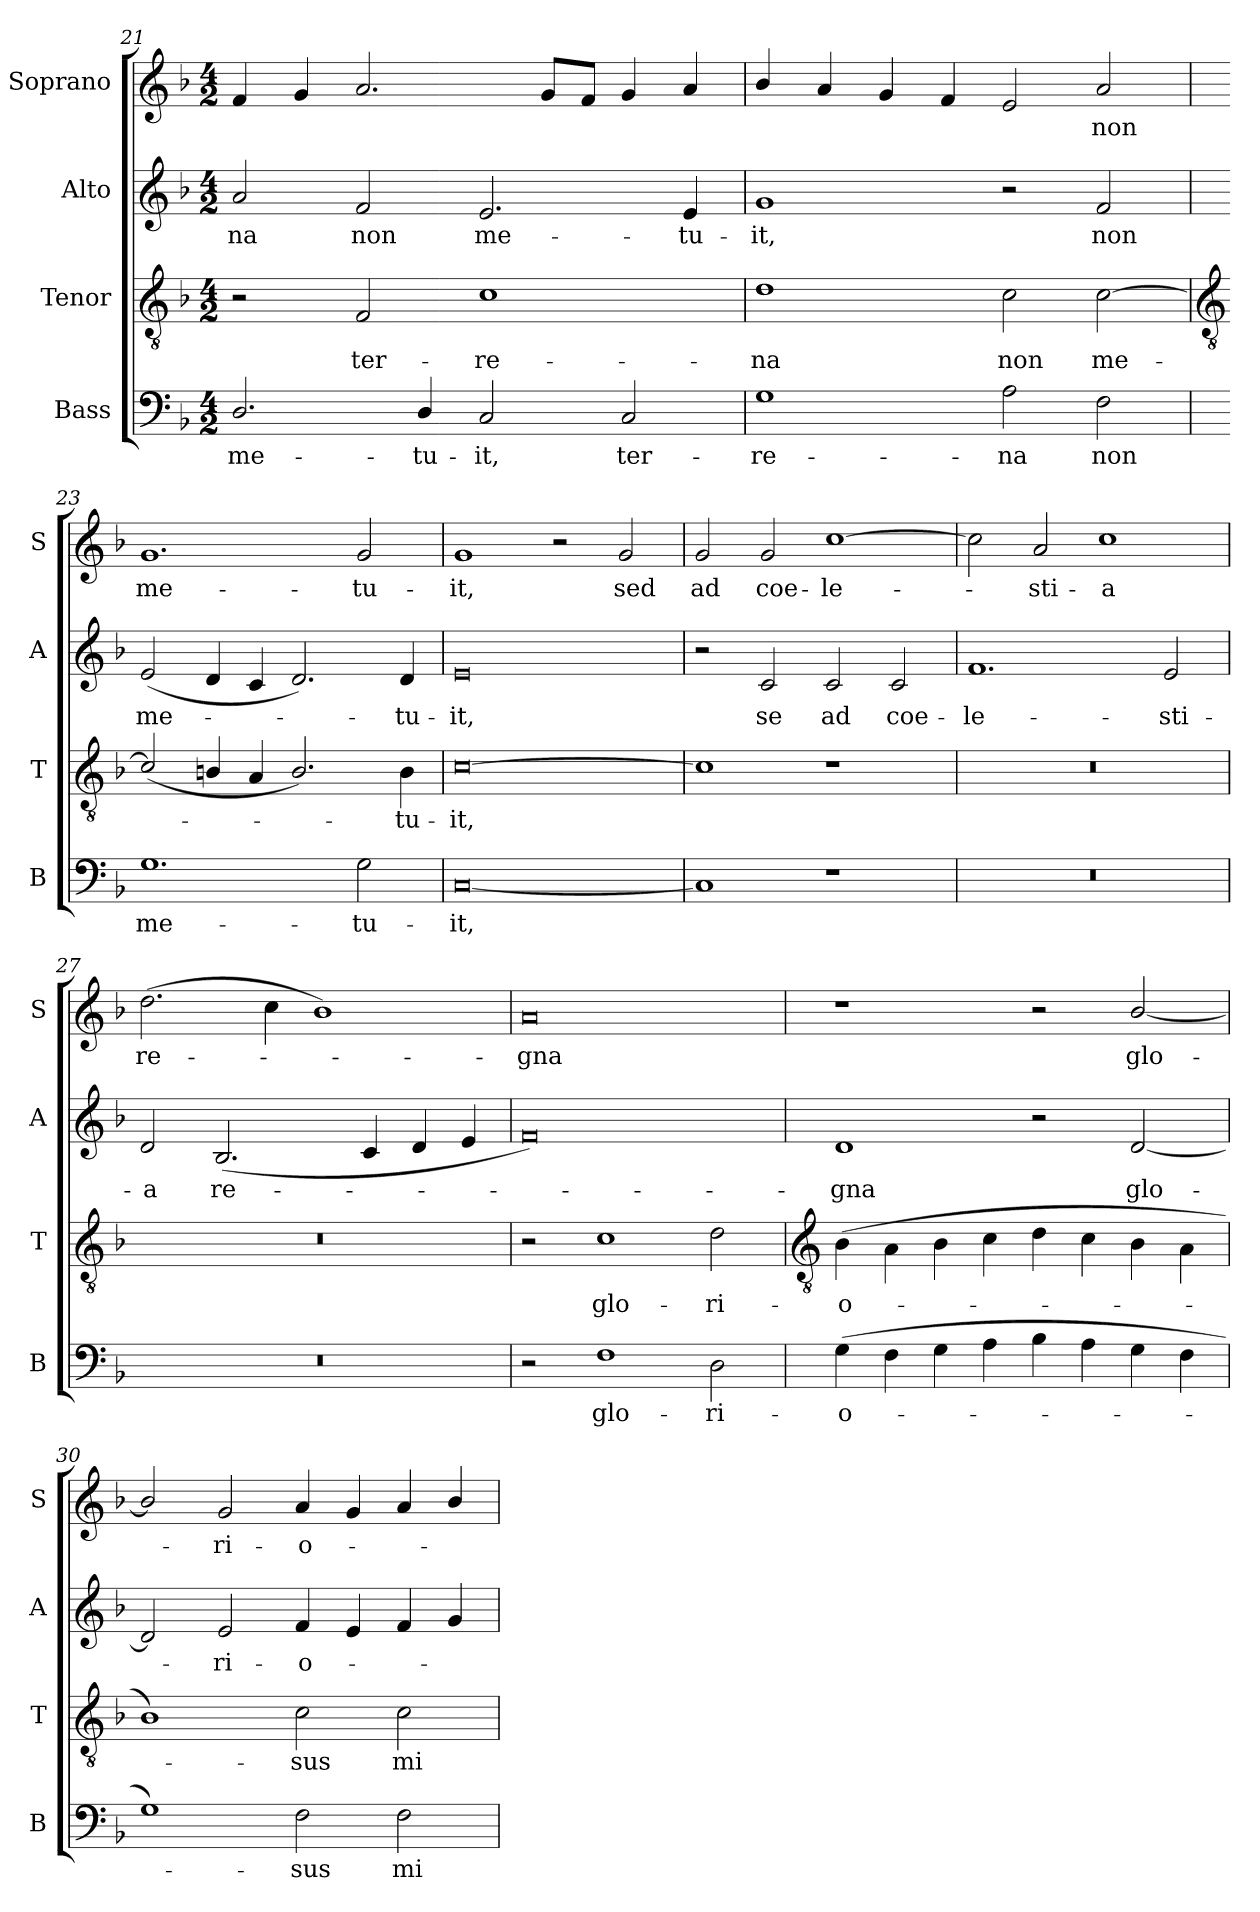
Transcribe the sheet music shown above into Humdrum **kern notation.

**kern	**text	**kern	**text	**kern	**text	**kern	**text
*part4	*part4	*part3	*part3	*part2	*part2	*part1	*part1
*staff4	*staff4	*staff3	*staff3	*staff2	*staff2	*staff1	*staff1
*I"Bass	*	*I"Tenor	*	*I"Alto	*	*I"Soprano	*
*I'B	*	*I'T	*	*I'A	*	*I'S	*
*clefF4	*	*clefGv2	*	*clefG2	*	*clefG2	*
*k[b-]	*	*k[b-]	*	*k[b-]	*	*k[b-]	*
*F:	*	*F:	*	*F:	*	*F:	*
*M4/2	*	*M4/2	*	*M4/2	*	*M4/2	*
=21	=21	=21	=21	=21	=21	=21	=21
!	!LO:LY:b	!	!	!	!LO:LY:b	!	!
2.D/	me-	2r	.	2a	-na	4f	.
.	.	.	.	.	.	4g	.
!	!	!	!LO:LY:b	!	!LO:LY:b	!	!
.	.	2F	ter-	2f	non	2.a	.
!	!LO:LY:b	!	!	!	!	!	!
4D/	-tu-	.	.	.	.	.	.
!	!LO:LY:b	!	!LO:LY:b	!	!LO:LY:b	!	!
2C	-it,	1c	-re-	2.e	me-	.	.
.	.	.	.	.	.	8gL	.
.	.	.	.	.	.	8fJ	.
!	!LO:LY:b	!	!	!	!	!	!
2C	ter-	.	.	.	.	4g	.
!	!	!	!	!	!LO:LY:b	!	!
.	.	.	.	4e	-tu-	4a	.
=22	=22	=22	=22	=22	=22	=22	=22
!	!LO:LY:b	!	!LO:LY:b	!	!LO:LY:b	!	!
1G	-re-	1d	-na	1g	-it,	4b-/	.
.	.	.	.	.	.	4a	.
.	.	.	.	.	.	4g	.
.	.	.	.	.	.	4f	.
!	!LO:LY:b	!	!LO:LY:b	!	!	!	!
2A	-na	2c	non	2r	.	2e	.
!	!LO:LY:b	!	!LO:LY:b	!	!LO:LY:b	!	!LO:LY:b
2F	non	[2c	me-	2f	non	2a	non
!!LO:LB:g=z
=23	=23	=23	=23	=23	=23	=23	=23
*	*	*clefGv2	*	*	*	*	*
!	!LO:LY:b	!	!	!	!LO:LY:b	!	!LO:LY:b
1.G	me-	(<2c/]	.	(<2e	me-	1.g	me-
.	.	4Bn/	.	4d	.	.	.
.	.	4A	.	4c	.	.	.
.	.	2.B/)	.	2.d)	.	.	.
!	!LO:LY:b	!	!	!	!	!	!LO:LY:b
2G	-tu-	.	.	.	.	2g	-tu-
!	!	!	!LO:LY:b	!	!LO:LY:b	!	!
.	.	4B	tu-	4d	tu-	.	.
=24	=24	=24	=24	=24	=24	=24	=24
!	!LO:LY:b	!	!LO:LY:b	!	!LO:LY:b	!	!LO:LY:b
[0C	-it,	[0c	-it,	0e	-it,	1g	-it,
.	.	.	.	.	.	2r	.
!	!	!	!	!	!	!	!LO:LY:b
.	.	.	.	.	.	2g	sed
=25	=25	=25	=25	=25	=25	=25	=25
!	!	!	!	!	!	!	!LO:LY:b
1C]	.	1c]	.	2r	.	2g	ad
!	!	!	!	!	!LO:LY:b	!	!LO:LY:b
.	.	.	.	2c	se	2g	coe-
!	!	!	!	!	!LO:LY:b	!	!LO:LY:b
1r	.	1r	.	2c	ad	[1cc	-le-
!	!	!	!	!	!LO:LY:b	!	!
.	.	.	.	2c	coe-	.	.
=26	=26	=26	=26	=26	=26	=26	=26
!	!	!	!	!	!LO:LY:b	!	!
0r	.	0r	.	1.f	-le-	2cc]	.
!	!	!	!	!	!	!	!LO:LY:b
.	.	.	.	.	.	2a	sti-
!	!	!	!	!	!	!	!LO:LY:b
.	.	.	.	.	.	1cc	-a
!	!	!	!	!	!LO:LY:b	!	!
.	.	.	.	2e	-sti-	.	.
=27	=27	=27	=27	=27	=27	=27	=27
!	!	!	!	!	!LO:LY:b	!	!LO:LY:b
0r	.	0r	.	2d	-a	(>2.dd	re-
!	!	!	!	!	!LO:LY:b	!	!
.	.	.	.	(<2.B-	re-	.	.
.	.	.	.	.	.	4cc	.
.	.	.	.	.	.	1b-)	.
.	.	.	.	4c	.	.	.
.	.	.	.	4d	.	.	.
.	.	.	.	4e	.	.	.
=28	=28	=28	=28	=28	=28	=28	=28
!	!	!	!	!	!	!	!LO:LY:b
2r	.	2r	.	0f)	.	0a	gna
!	!LO:LY:b	!	!LO:LY:b	!	!	!	!
1F	glo-	1c	glo-	.	.	.	.
!	!LO:LY:b	!	!LO:LY:b	!	!	!	!
2D	-ri-	2d	-ri-	.	.	.	.
!!LO:LB:g=z
=29	=29	=29	=29	=29	=29	=29	=29
*	*	*clefGv2	*	*	*	*	*
!	!LO:LY:b	!	!LO:LY:b	!	!LO:LY:b	!	!
(>4G	-o-	(>4B-	-o-	1d	gna	1r	.
4F	.	4A\	.	.	.	.	.
4G	.	4B-	.	.	.	.	.
4A	.	4c	.	.	.	.	.
4B-	.	4d	.	2r	.	2r	.
4A	.	4c	.	.	.	.	.
!	!	!	!	!	!LO:LY:b	!	!LO:LY:b
4G	.	4B-	.	[2d	glo-	[2b-/	glo-
4F	.	4A\	.	.	.	.	.
=30	=30	=30	=30	=30	=30	=30	=30
1G)	.	1B-)	.	2d]	.	2b-/]	.
!	!	!	!	!	!LO:LY:b	!	!LO:LY:b
.	.	.	.	2e	ri-	2g	ri-
!	!LO:LY:b	!	!LO:LY:b	!	!LO:LY:b	!	!LO:LY:b
2F	sus	2c	sus	4f	-o-	4a	-o-
.	.	.	.	4e	.	4g	.
!	!LO:LY:b	!	!LO:LY:b	!	!	!	!
2F	mi-	2c	mi-	4f	.	4a	.
.	.	.	.	4g	.	4b-/	.
=	=	=	=	=	=	=	=
*-	*-	*-	*-	*-	*-	*-	*-
